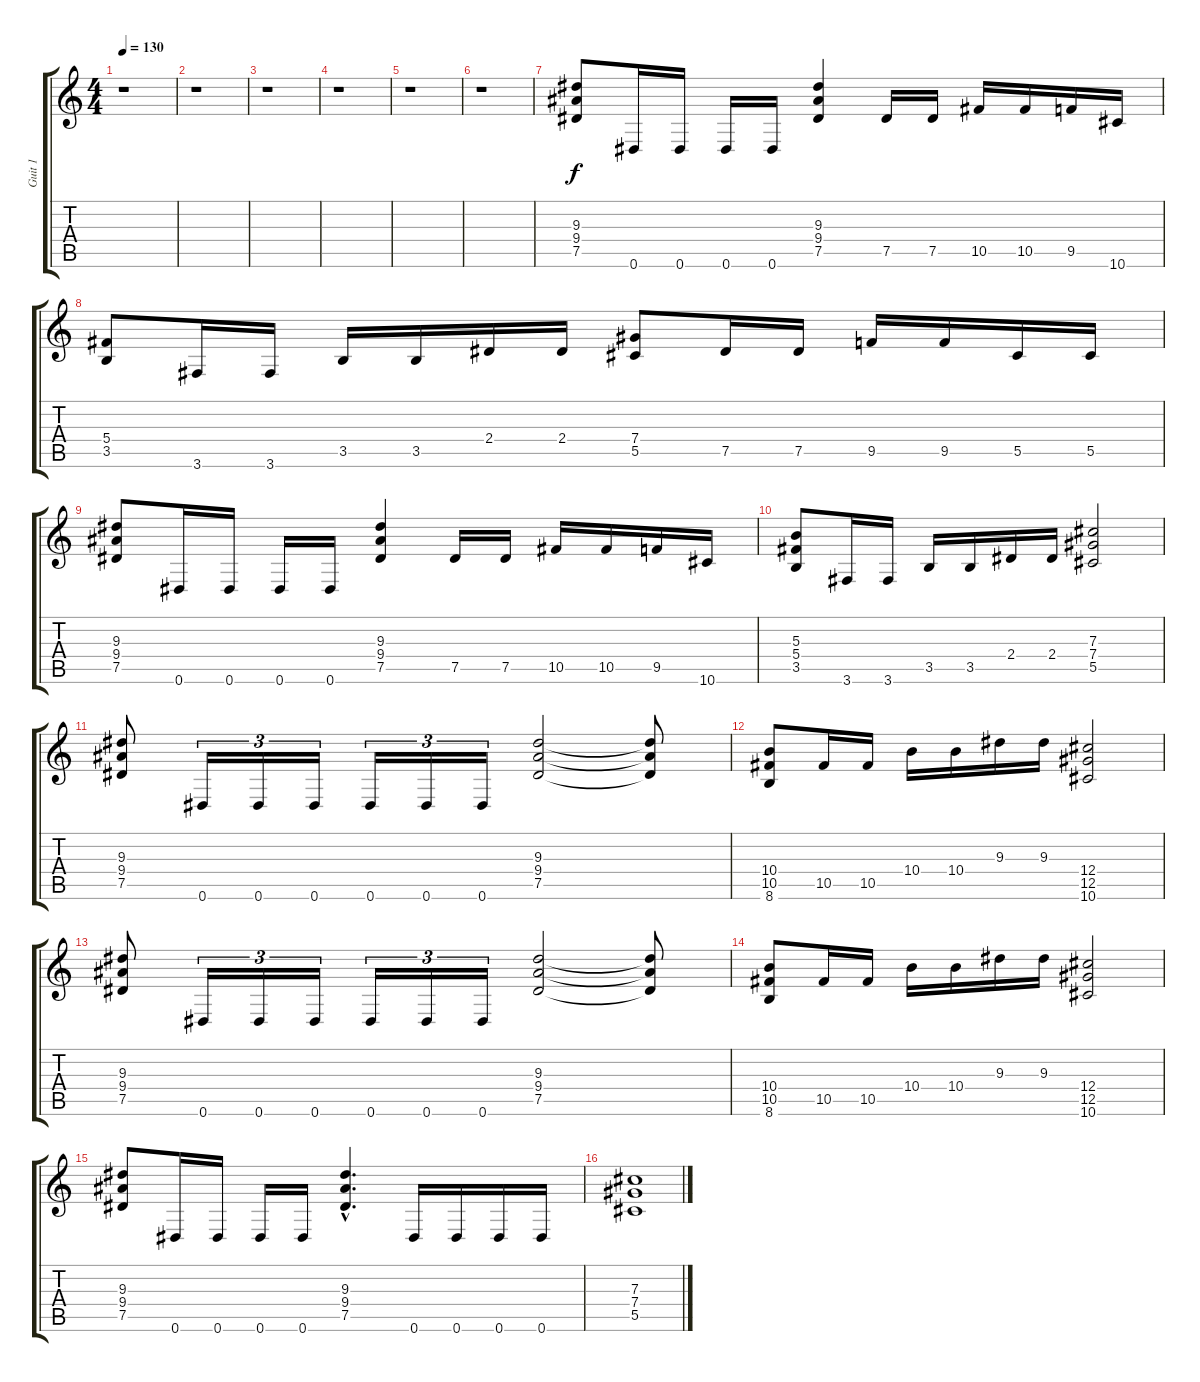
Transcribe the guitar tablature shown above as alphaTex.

\track ("Guit 1" "Guit 1") {instrument distortionguitar}
\staff {score tabs}
\tuning (Eb4 Bb3 Gb3 Db3 Ab2 Eb2) {hide}
\ts (4 4)
\tempo 130
\clef g2
\ks c
r.1{dy f instrument distortionguitar} |
r.1 |
r.1 |
r.1 |
r.1 |
r.1 |
(9.3 9.4 7.5).8 0.6.16 0.6.16 0.6.16 0.6.16 (9.3 9.4 7.5).4 7.5.16 7.5.16 10.5.16 10.5.16 9.5.16 10.6.16 |
(5.4 3.5).8 3.6.16 3.6.16 3.5.16 3.5.16 2.4.16 2.4.16 (7.4 5.5).8 7.5.16 7.5.16 9.5.16 9.5.16 5.5.16 5.5.16 |
(9.3 9.4 7.5).8 0.6.16 0.6.16 0.6.16 0.6.16 (9.3 9.4 7.5).4 7.5.16 7.5.16 10.5.16 10.5.16 9.5.16 10.6.16 |
(5.3 5.4 3.5).8 3.6.16 3.6.16 3.5.16 3.5.16 2.4.16 2.4.16 (7.3 7.4 5.5).2 |
(9.3 9.4 7.5).8 0.6.16{tu (3 2)} 0.6.16{tu (3 2)} 0.6.16{tu (3 2)} 0.6.16{tu (3 2)} 0.6.16{tu (3 2)} 0.6.16{tu (3 2)} (9.3 9.4 7.5).2 (9.3{t} 9.4{t} 7.5{t}).8 |
(10.4 10.5 8.6).8 10.5.16 10.5.16 10.4.16 10.4.16 9.3.16 9.3.16 (12.4 12.5 10.6).2 |
(9.3 9.4 7.5).8 0.6.16{tu (3 2)} 0.6.16{tu (3 2)} 0.6.16{tu (3 2)} 0.6.16{tu (3 2)} 0.6.16{tu (3 2)} 0.6.16{tu (3 2)} (9.3 9.4 7.5).2 (9.3{t} 9.4{t} 7.5{t}).8 |
(10.4 10.5 8.6).8 10.5.16 10.5.16 10.4.16 10.4.16 9.3.16 9.3.16 (12.4 12.5 10.6).2 |
(9.3 9.4 7.5).8 0.6.16 0.6.16 0.6.16 0.6.16 (9.3{hac} 9.4{hac} 7.5{hac}).4{d} 0.6.16 0.6.16 0.6.16 0.6.16 |
(7.3 7.4 5.5).1
